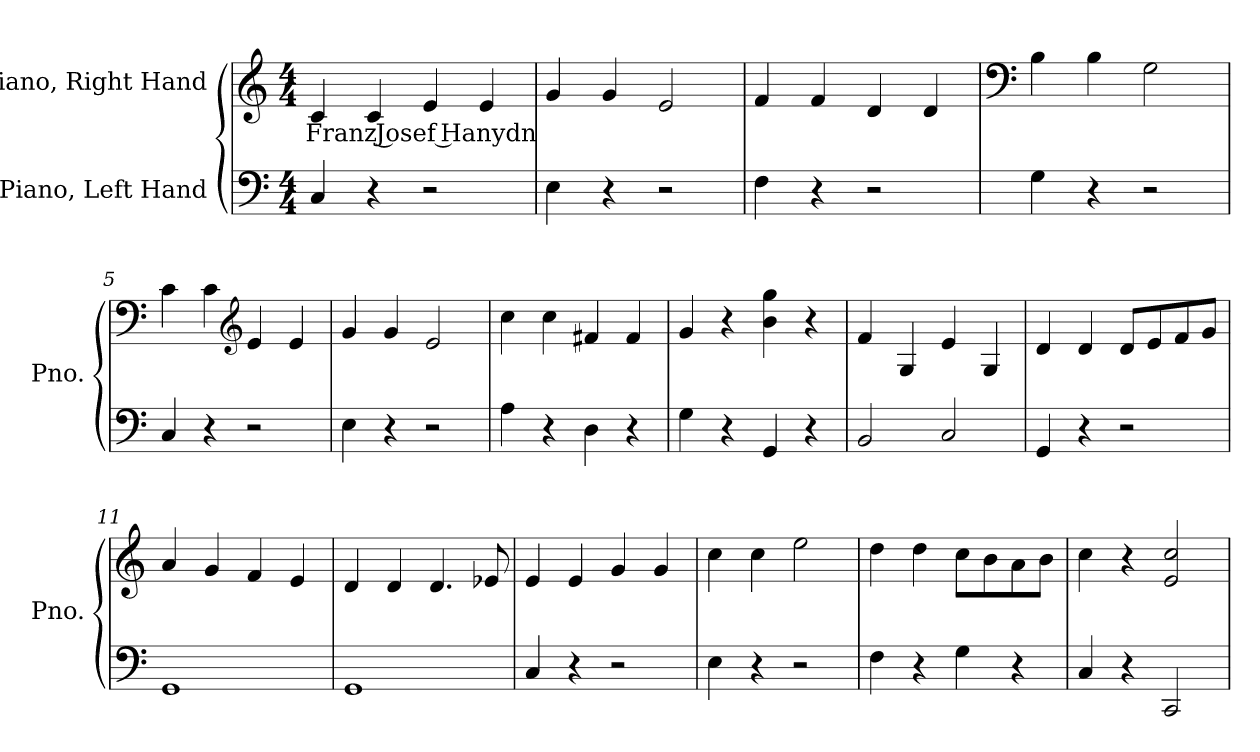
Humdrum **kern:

**kern	**kern	**text
*part2	*part1	*part1
*staff2	*staff1	*staff1
*I"Piano, Left Hand	*I"Piano, Right Hand	*
*I'Pno.	*I'Pno.	*
*clefF4	*clefG2	*
*k[]	*k[]	*
*M4/4	*M4/4	*
*MM100	*MM100	*
=1	=1	=1
!	!	!LO:LY:b
4C/	4c/	Franz Josef Hanydn
4r	4c/	.
2r	4e/	.
.	4e/	.
=2	=2	=2
4E\	4g/	.
4r	4g/	.
2r	2e/	.
=3	=3	=3
4F\	4f/	.
4r	4f/	.
2r	4d/	.
.	4d/	.
=4	=4	=4
*	*clefF4	*
4G\	4B\	.
4r	4B\	.
2r	2G\	.
=5	=5	=5
4C/	4c\	.
4r	4c\	.
*	*clefG2	*
2r	4e/	.
.	4e/	.
!!LO:LB:g=z
=6	=6	=6
4E\	4g/	.
4r	4g/	.
2r	2e/	.
=7	=7	=7
4A\	4cc\	.
4r	4cc\	.
4D\	4f#X/	.
4r	4f#/	.
=8	=8	=8
4G\	4g/	.
4r	4r	.
4GG/	4b\ 4gg\	.
4r	4r	.
=9	=9	=9
2BB/	4f/	.
.	4G/	.
2C/	4e/	.
.	4G/	.
=10	=10	=10
4GG/	4d/	.
4r	4d/	.
2r	8d/L	.
.	8e/	.
.	8f/	.
.	8g/J	.
=11	=11	=11
1GG	4a/	.
.	4g/	.
.	4f/	.
.	4e/	.
=12	=12	=12
1GG	4d/	.
.	4d/	.
.	4.d/	.
.	8e-X/	.
=13	=13	=13
4C/	4e/	.
4r	4e/	.
2r	4g/	.
.	4g/	.
!!LO:LB:g=z
=14	=14	=14
4E\	4cc\	.
4r	4cc\	.
2r	2ee\	.
=15	=15	=15
4F\	4dd\	.
4r	4dd\	.
4G\	8cc\L	.
.	8b\	.
4r	8a\	.
.	8b\J	.
=16	=16	=16
4C/	4cc\	.
4r	4r	.
2CC/	2e/ 2cc/	.
=	=	=
*-	*-	*-
